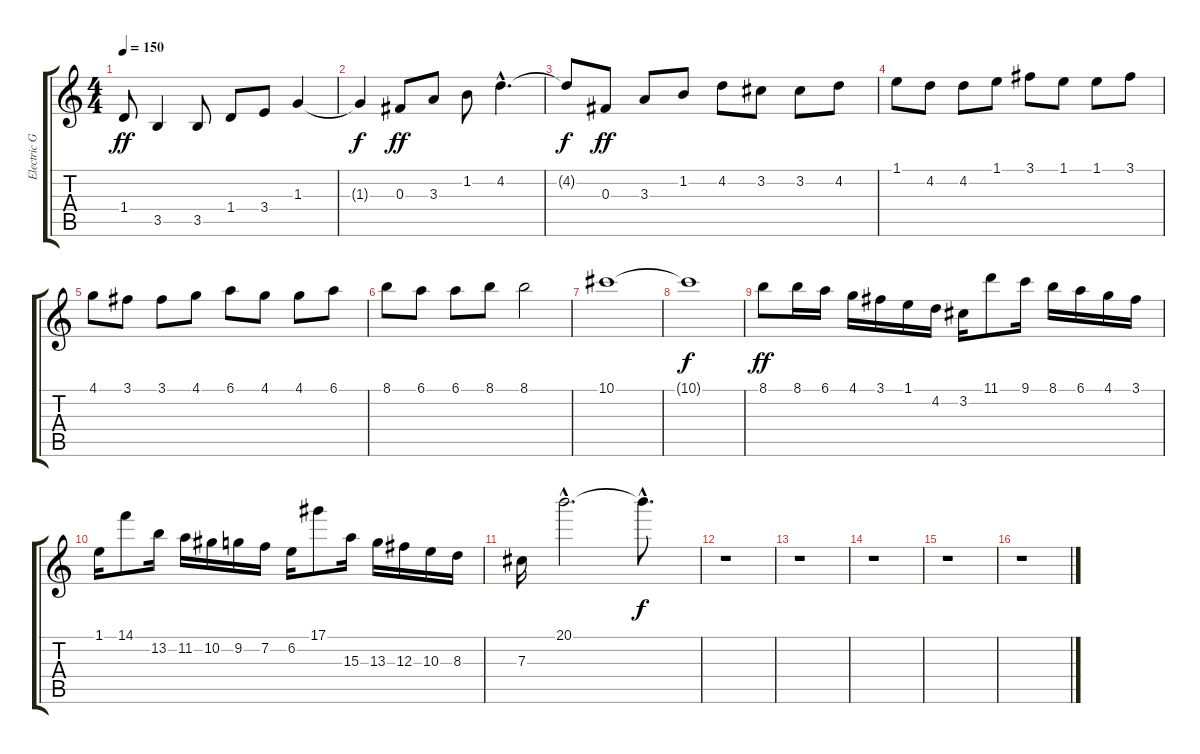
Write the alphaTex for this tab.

\track ("Electric Guitar 2" "Electric G") {instrument distortionguitar}
\staff {score tabs}
\tuning (Eb4 Bb3 Gb3 Db3 Ab2 Eb2) {hide}
\ts (4 4)
\tempo 150
\clef g2
\ks c
1.4.8{dy ff} 3.5.4 3.5.8 1.4.8 3.4.8 1.3.4 |
1.3{t}.4{dy f} 0.3.8{dy ff} 3.3.8 1.2.8 4.2{hac}.4{d} |
4.2{t}.8{dy f} 0.3.8{dy ff} 3.3.8 1.2.8 4.2.8 3.2.8 3.2.8 4.2.8 |
1.1.8 4.2.8 4.2.8 1.1.8 3.1.8 1.1.8 1.1.8 3.1.8 |
4.1.8 3.1.8 3.1.8 4.1.8 6.1.8 4.1.8 4.1.8 6.1.8 |
8.1.8 6.1.8 6.1.8 8.1.8 8.1.2 |
10.1.1 |
10.1{t}.1{dy f} |
8.1.8{dy ff} 8.1.16 6.1.16 4.1.16 3.1.16 1.1.16 4.2.16 3.2.16 11.1.8 9.1.16 8.1.16 6.1.16 4.1.16 3.1.16 |
1.1.16 14.1.8 13.2.16 11.2.16 10.2.16 9.2.16 7.2.16 6.2.16 17.1.8 15.3.16 13.3.16 12.3.16 10.3.16 8.3.16 |
7.3.16 20.1{hac}.2{d} 20.1{hac t}.8{d dy f} |
r.1 |
r.1 |
r.1 |
r.1 |
r.1
